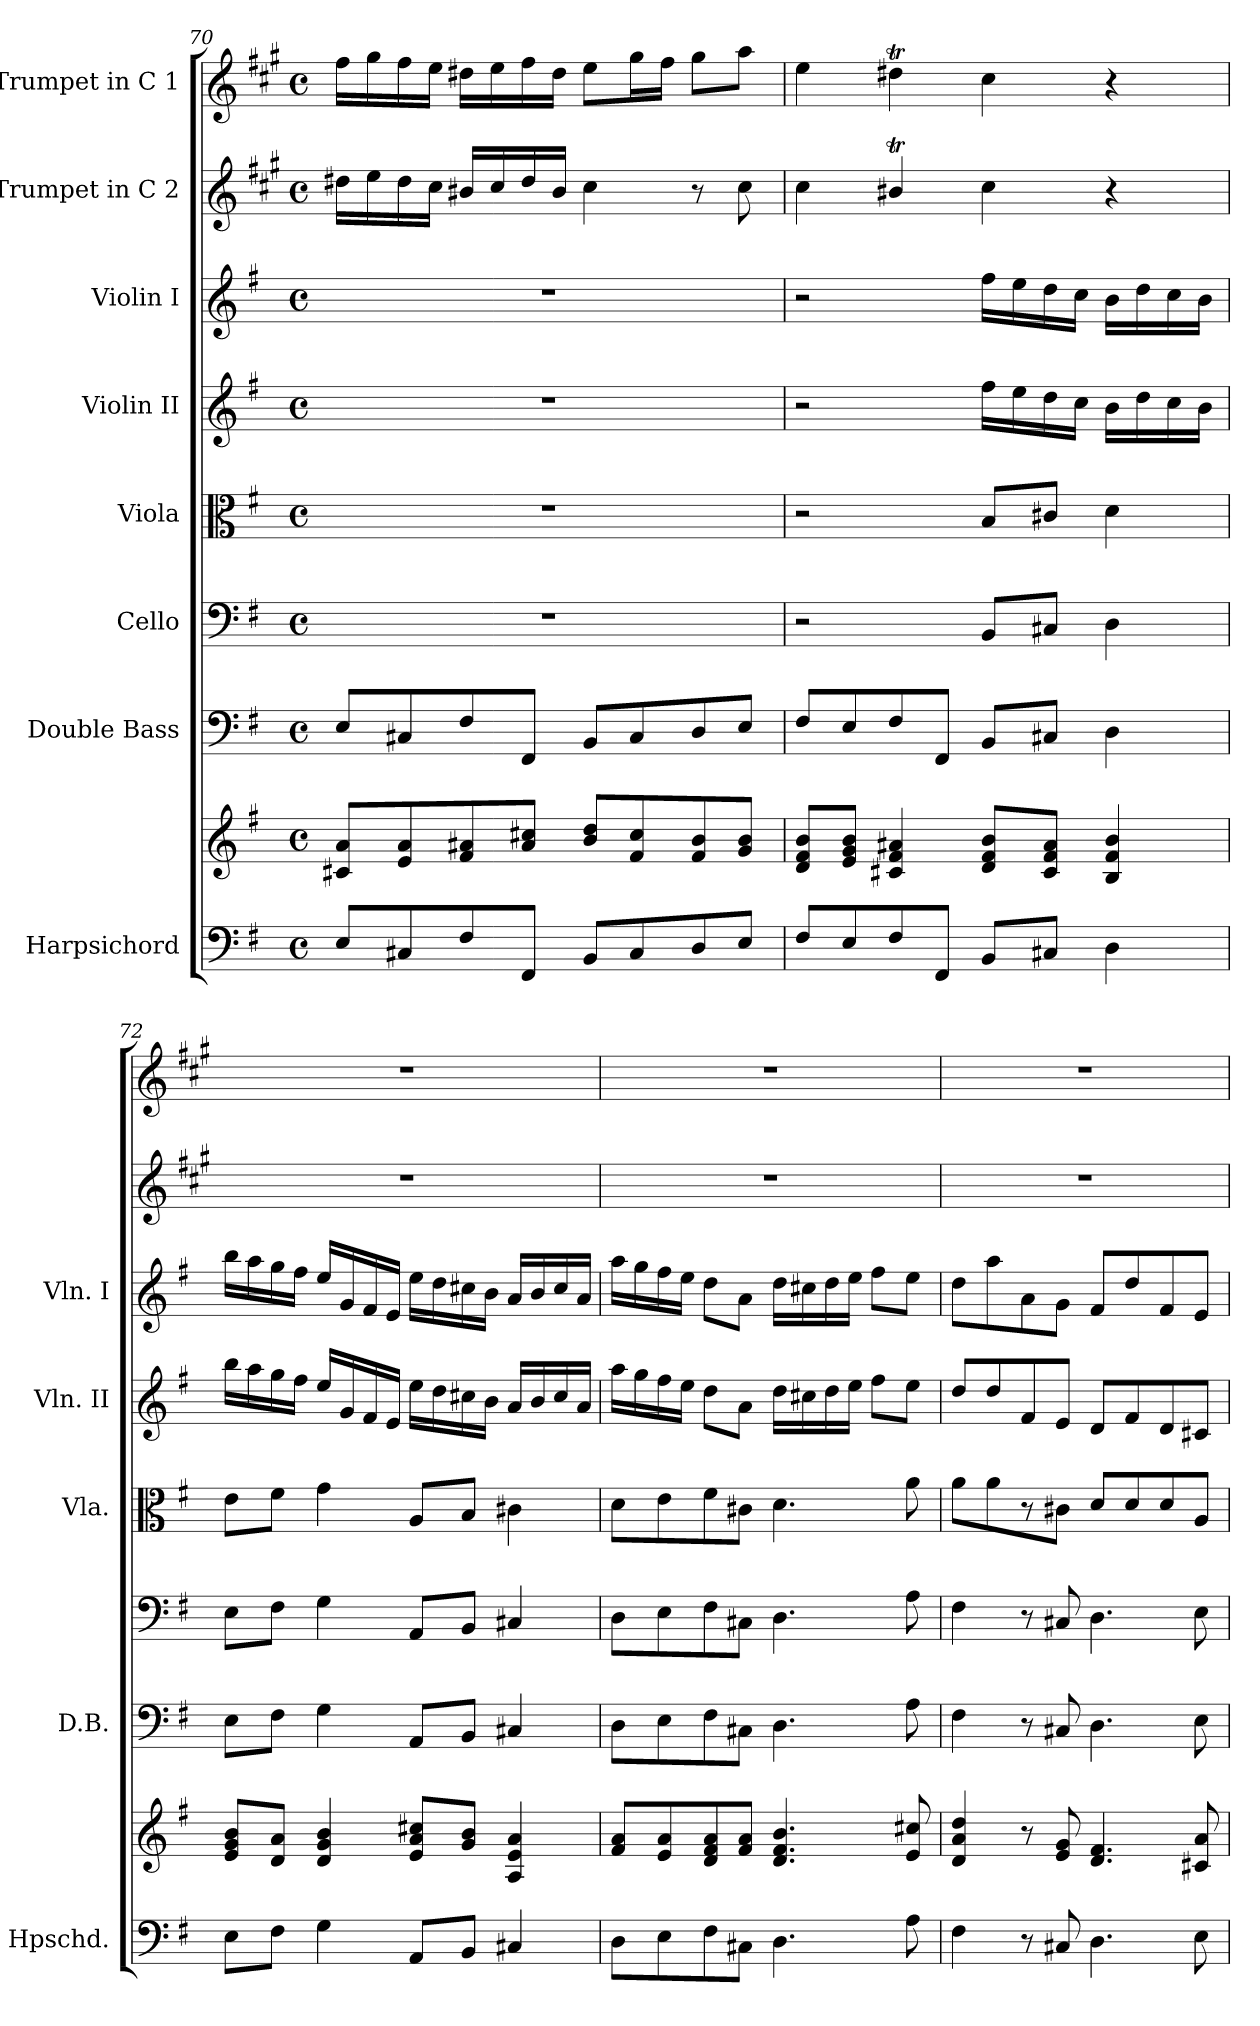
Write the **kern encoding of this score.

**kern	**kern	**kern	**kern	**kern	**kern	**kern	**kern	**kern
*part8	*part8	*part7	*part6	*part5	*part4	*part3	*part2	*part1
*staff9	*staff8	*staff7	*staff6	*staff5	*staff4	*staff3	*staff2	*staff1
*I"Harpsichord	*	*I"Double Bass	*I"Cello	*I"Viola	*I"Violin II	*I"Violin I	*I"Trumpet in C 2	*I"Trumpet in C 1
*I'Hpschd.	*	*I'D.B.	*	*I'Vla.	*I'Vln. II	*I'Vln. I	*	*
!!LO:PB:g=z
*clefF4	*clefG2	*clefF4	*clefF4	*clefC3	*clefG2	*clefG2	*clefG2	*clefG2
*	*	*ITrd7c12	*	*	*	*	*ITrd1c2	*ITrd1c2
*k[f#]	*k[f#]	*k[f#]	*k[f#]	*k[f#]	*k[f#]	*k[f#]	*k[f#]	*k[f#]
*G:	*G:	*G:	*G:	*G:	*G:	*G:	*G:	*G:
*M4/4	*M4/4	*M4/4	*M4/4	*M4/4	*M4/4	*M4/4	*M4/4	*M4/4
*met(c)	*met(c)	*met(c)	*met(c)	*met(c)	*met(c)	*met(c)	*met(c)	*met(c)
=70	=70	=70	=70	=70	=70	=70	=70	=70
8E/L	8c#X/ 8a/L	8EE/L	1r	1r	1r	1r	16cc#X\LL	16ee\LL
.	.	.	.	.	.	.	16dd\	16ff#\
8C#X/	8e/ 8a/	8CC#X/	.	.	.	.	16cc#\	16ee\
.	.	.	.	.	.	.	16b\JJ	16dd\JJ
8F#/	8f#/ 8a#X/	8FF#/	.	.	.	.	16a#X/LL	16cc#X\LL
.	.	.	.	.	.	.	16b/	16dd\
8FF#/J	8a#/ 8cc#X/J	8FFF#/J	.	.	.	.	16cc#/	16ee\
.	.	.	.	.	.	.	16a#/JJ	16cc#\JJ
8BB/L	8b/ 8dd/L	8BBB/L	.	.	.	.	4b\	8dd\L
8C#/	8f#/ 8cc#/	8CC#/	.	.	.	.	.	16ff#\L
.	.	.	.	.	.	.	.	16ee\JJ
8D/	8f#/ 8b/	8DD/	.	.	.	.	8r	8ff#\L
8E/J	8g/ 8b/J	8EE/J	.	.	.	.	8b\	8gg\J
=71	=71	=71	=71	=71	=71	=71	=71	=71
8F#/L	8d/ 8f#/ 8b/L	8FF#/L	2r	2r	2r	2r	4b\	4dd\
8E/	8e/ 8g/ 8b/J	8EE/	.	.	.	.	.	.
8F#/	4c#X/ 4f#/ 4a#X/	8FF#/	.	.	.	.	4a#Xt/	4cc#Xt\
8FF#/J	.	8FFF#/J	.	.	.	.	.	.
8BB/L	8d/ 8f#/ 8b/L	8BBB/L	8BB/L	8B/L	16ff#\LL	16ff#\LL	4b\	4b\
.	.	.	.	.	16ee\	16ee\	.	.
8C#X/J	8c#/ 8f#/ 8a#/J	8CC#X/J	8C#X/J	8c#X/J	16dd\	16dd\	.	.
.	.	.	.	.	16cc\JJ	16cc\JJ	.	.
4D\	4B/ 4f#/ 4b/	4DD\	4D\	4d\	16b\LL	16b\LL	4r	4r
.	.	.	.	.	16dd\	16dd\	.	.
.	.	.	.	.	16cc\	16cc\	.	.
.	.	.	.	.	16b\JJ	16b\JJ	.	.
!!LO:PB:g=z
=72	=72	=72	=72	=72	=72	=72	=72	=72
8E\L	8e/ 8g/ 8b/L	8EE\L	8E\L	8e\L	16bb\LL	16bb\LL	1r	1r
.	.	.	.	.	16aa\	16aa\	.	.
8F#\J	8d/ 8a/J	8FF#\J	8F#\J	8f#\J	16gg\	16gg\	.	.
.	.	.	.	.	16ff#\JJ	16ff#\JJ	.	.
4G\	4d/ 4g/ 4b/	4GG\	4G\	4g\	16ee/LL	16ee/LL	.	.
.	.	.	.	.	16g/	16g/	.	.
.	.	.	.	.	16f#/	16f#/	.	.
.	.	.	.	.	16e/JJ	16e/JJ	.	.
8AA/L	8e/ 8a/ 8cc#X/L	8AAA/L	8AA/L	8A/L	16ee\LL	16ee\LL	.	.
.	.	.	.	.	16dd\	16dd\	.	.
8BB/J	8g/ 8b/J	8BBB/J	8BB/J	8B/J	16cc#X\	16cc#X\	.	.
.	.	.	.	.	16b\JJ	16b\JJ	.	.
4C#X/	4A/ 4e/ 4a/	4CC#X/	4C#X/	4c#X\	16a/LL	16a/LL	.	.
.	.	.	.	.	16b/	16b/	.	.
.	.	.	.	.	16cc#/	16cc#/	.	.
.	.	.	.	.	16a/JJ	16a/JJ	.	.
!!LO:PB:g=z
=73	=73	=73	=73	=73	=73	=73	=73	=73
8D\L	8f#/ 8a/L	8DD\L	8D\L	8d\L	16aa\LL	16aa\LL	1r	1r
.	.	.	.	.	16gg\	16gg\	.	.
8E\	8e/ 8a/	8EE\	8E\	8e\	16ff#\	16ff#\	.	.
.	.	.	.	.	16ee\JJ	16ee\JJ	.	.
8F#\	8d/ 8f#/ 8a/	8FF#\	8F#\	8f#\	8dd\L	8dd\L	.	.
8C#X\J	8f#/ 8a/J	8CC#X\J	8C#X\J	8c#X\J	8a\J	8a\J	.	.
4.D\	4.d/ 4.f#/ 4.b/	4.DD\	4.D\	4.d\	16dd\LL	16dd\LL	.	.
.	.	.	.	.	16cc#X\	16cc#X\	.	.
.	.	.	.	.	16dd\	16dd\	.	.
.	.	.	.	.	16ee\JJ	16ee\JJ	.	.
.	.	.	.	.	8ff#\L	8ff#\L	.	.
8A\	8e/ 8cc#X/	8AA\	8A\	8a\	8ee\J	8ee\J	.	.
=74	=74	=74	=74	=74	=74	=74	=74	=74
4F#\	4d/ 4a/ 4dd/	4FF#\	4F#\	8a\L	8dd/L	8dd\L	1r	1r
.	.	.	.	8a\	8dd/	8aa\	.	.
8r	8r	8r	8r	8r	8f#/	8a\	.	.
8C#X/	8e/ 8g/	8CC#X/	8C#X/	8c#X\J	8e/J	8g\J	.	.
4.D\	4.d/ 4.f#/	4.DD\	4.D\	8d/L	8d/L	8f#/L	.	.
.	.	.	.	8d/	8f#/	8dd/	.	.
.	.	.	.	8d/	8d/	8f#/	.	.
8E\	8c#X/ 8a/	8EE\	8E\	8A/J	8c#X/J	8e/J	.	.
=	=	=	=	=	=	=	=	=
*-	*-	*-	*-	*-	*-	*-	*-	*-
